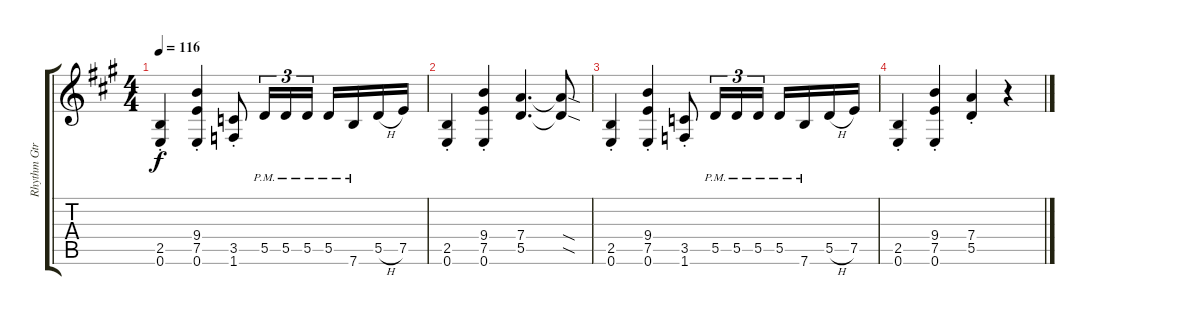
\track ("Rhythm Gtr. 2" "Rhythm Gtr") {instrument distortionguitar}
\staff {score tabs}
\tuning (E4 B3 G3 D3 A2 E2) {hide}
\ts (4 4)
\tempo 116
\clef g2
\ks a
(2.5{st} 0.6{st}).4{dy f} (9.4{st} 7.5{st} 0.6{st}).4 (3.5{st} 1.6{st}).8 5.5{pm}.16{tu (3 2)} 5.5{pm}.16{tu (3 2)} 5.5{pm}.16{tu (3 2)} 5.5{pm}.16 7.6{pm}.16 5.5{h}.16 7.5.16 |
(2.5{st} 0.6{st}).4 (9.4{st} 7.5{st} 0.6{st}).4 (7.4 5.5).4{d} (7.4{sod t} 5.5{sod t}).8 |
(2.5{st} 0.6{st}).4 (9.4{st} 7.5{st} 0.6{st}).4 (3.5{st} 1.6{st}).8 5.5{pm}.16{tu (3 2)} 5.5{pm}.16{tu (3 2)} 5.5{pm}.16{tu (3 2)} 5.5{pm}.16 7.6{pm}.16 5.5{h}.16 7.5.16 |
(2.5{st} 0.6{st}).4 (9.4{st} 7.5{st} 0.6{st}).4 (7.4{st} 5.5{st}).4 r.4
